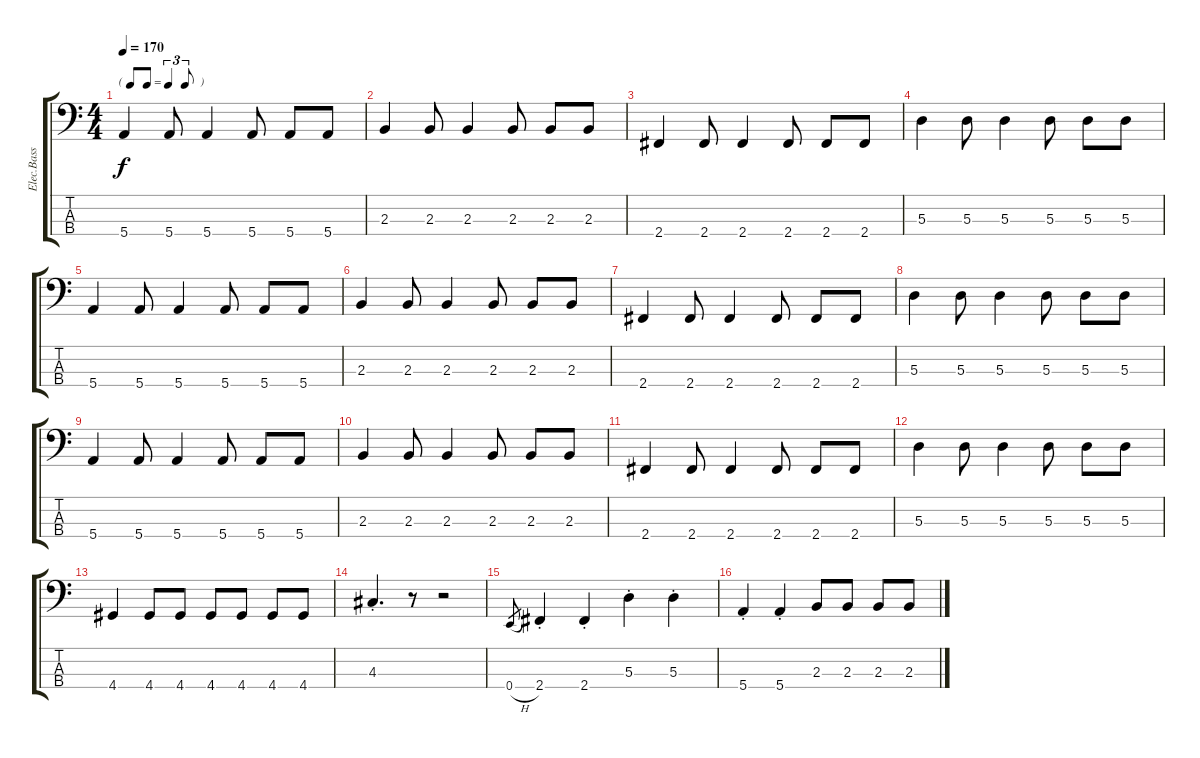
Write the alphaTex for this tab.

\track ("Elec.Bass" "Elec.Bass") {instrument electricbassfinger}
\staff {score tabs}
\tuning (G2 D2 A1 E1) {hide}
\ts (4 4)
\tf triplet8th
\tempo 170
\clef f4
\ks c
5.4.4{dy f} 5.4.8 5.4.4 5.4.8 5.4.8 5.4.8 |
2.3.4 2.3.8 2.3.4 2.3.8 2.3.8 2.3.8 |
2.4.4 2.4.8 2.4.4 2.4.8 2.4.8 2.4.8 |
5.3.4 5.3.8 5.3.4 5.3.8 5.3.8 5.3.8 |
5.4.4 5.4.8 5.4.4 5.4.8 5.4.8 5.4.8 |
2.3.4 2.3.8 2.3.4 2.3.8 2.3.8 2.3.8 |
2.4.4 2.4.8 2.4.4 2.4.8 2.4.8 2.4.8 |
5.3.4 5.3.8 5.3.4 5.3.8 5.3.8 5.3.8 |
5.4.4 5.4.8 5.4.4 5.4.8 5.4.8 5.4.8 |
2.3.4 2.3.8 2.3.4 2.3.8 2.3.8 2.3.8 |
2.4.4 2.4.8 2.4.4 2.4.8 2.4.8 2.4.8 |
5.3.4 5.3.8 5.3.4 5.3.8 5.3.8 5.3.8 |
4.4.4 4.4.8 4.4.8 4.4.8 4.4.8 4.4.8 4.4.8 |
4.3{st}.4{d} r.8 r.2 |
0.4{h}.8{gr} 2.4{st}.4 2.4{st}.4 5.3{st}.4 5.3{st}.4 |
5.4{st}.4 5.4{st}.4 2.3.8 2.3.8 2.3.8 2.3.8
